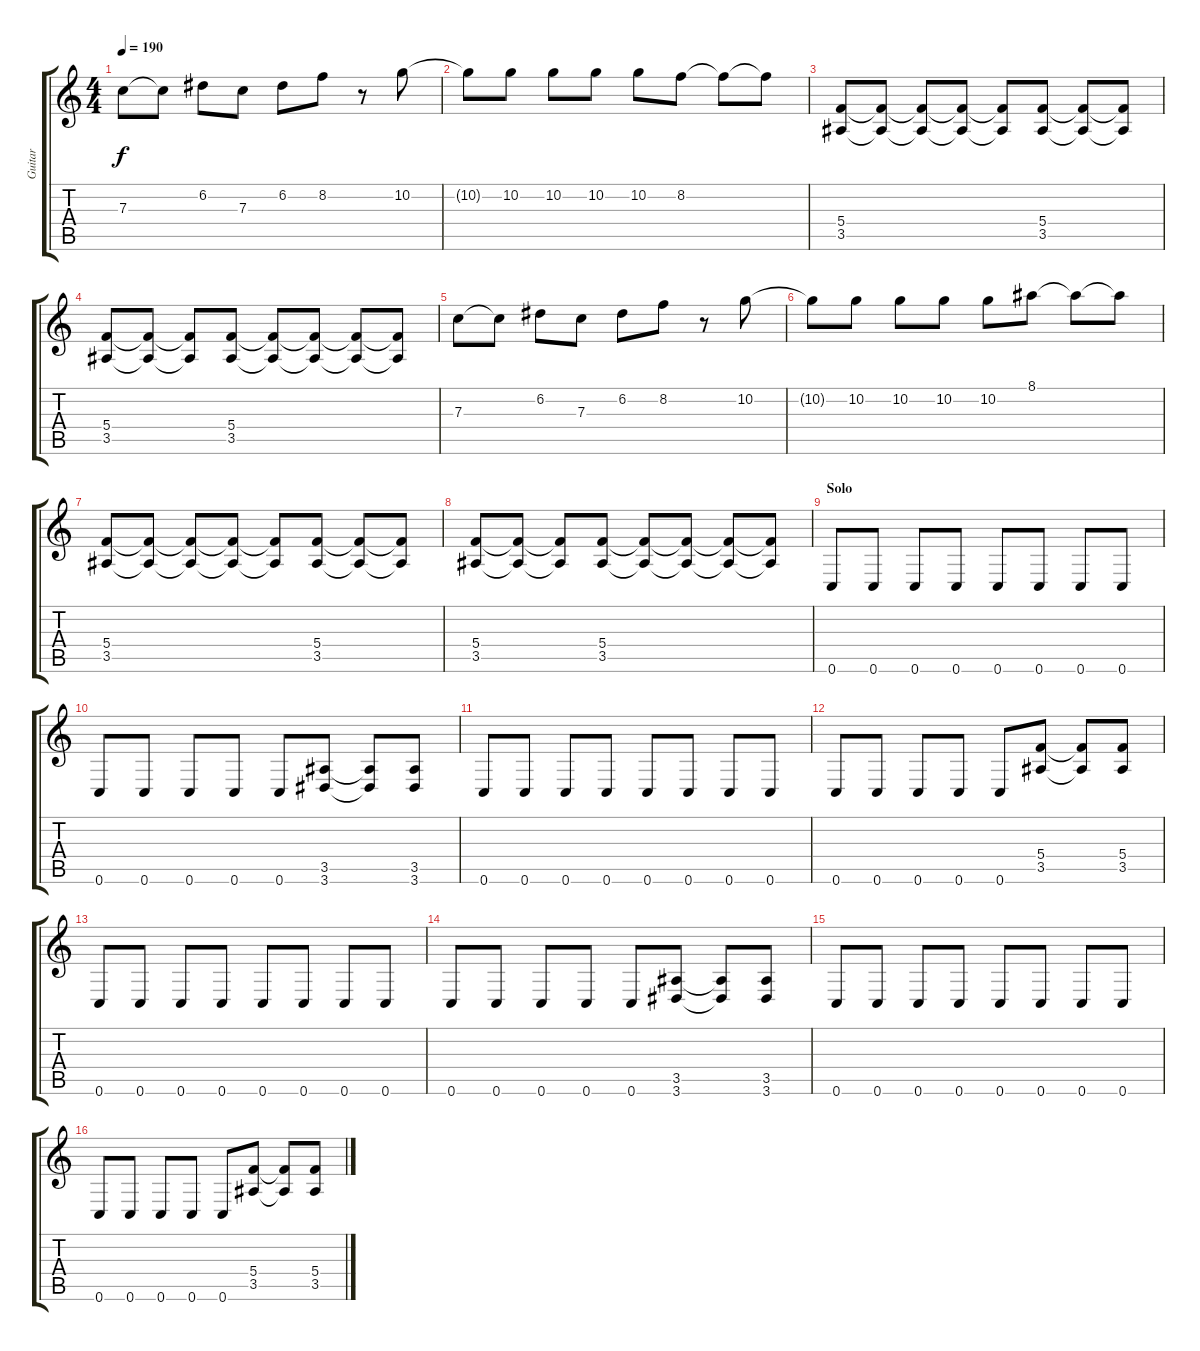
\track ("Guitar" "Guitar") {instrument overdrivenguitar}
\staff {score tabs}
\tuning (D4 A3 F3 C3 G2 C2) {hide}
\ts (4 4)
\tempo 190
\clef g2
\ks c
7.3.8{dy f} 7.3{t}.8 6.2.8 7.3.8 6.2.8 8.2.8 r.8 10.2.8 |
10.2{t}.8 10.2.8 10.2.8 10.2.8 10.2.8 8.2.8 8.2{t}.8 8.2{t}.8 |
(5.4 3.5).8 (5.4{t} 3.5{t}).8 (5.4{t} 3.5{t}).8 (5.4{t} 3.5{t}).8 (5.4{t} 3.5{t}).8 (5.4 3.5).8 (5.4{t} 3.5{t}).8 (5.4{t} 3.5{t}).8 |
(5.4 3.5).8 (5.4{t} 3.5{t}).8 (5.4{t} 3.5{t}).8 (5.4 3.5).8 (5.4{t} 3.5{t}).8 (5.4{t} 3.5{t}).8 (5.4{t} 3.5{t}).8 (5.4{t} 3.5{t}).8 |
7.3.8 7.3{t}.8 6.2.8 7.3.8 6.2.8 8.2.8 r.8 10.2.8 |
10.2{t}.8 10.2.8 10.2.8 10.2.8 10.2.8 8.1.8 8.1{t}.8 8.1{t}.8 |
(5.4 3.5).8 (5.4{t} 3.5{t}).8 (5.4{t} 3.5{t}).8 (5.4{t} 3.5{t}).8 (5.4{t} 3.5{t}).8 (5.4 3.5).8 (5.4{t} 3.5{t}).8 (5.4{t} 3.5{t}).8 |
(5.4 3.5).8 (5.4{t} 3.5{t}).8 (5.4{t} 3.5{t}).8 (5.4 3.5).8 (5.4{t} 3.5{t}).8 (5.4{t} 3.5{t}).8 (5.4{t} 3.5{t}).8 (5.4{t} 3.5{t}).8 |
\section ("" "Solo")
0.6.8 0.6.8 0.6.8 0.6.8 0.6.8 0.6.8 0.6.8 0.6.8 |
0.6.8 0.6.8 0.6.8 0.6.8 0.6.8 (3.5 3.6).8 (3.5{t} 3.6{t}).8 (3.5 3.6).8 |
0.6.8 0.6.8 0.6.8 0.6.8 0.6.8 0.6.8 0.6.8 0.6.8 |
0.6.8 0.6.8 0.6.8 0.6.8 0.6.8 (5.4 3.5).8 (5.4{t} 3.5{t}).8 (5.4 3.5).8 |
0.6.8 0.6.8 0.6.8 0.6.8 0.6.8 0.6.8 0.6.8 0.6.8 |
0.6.8 0.6.8 0.6.8 0.6.8 0.6.8 (3.5 3.6).8 (3.5{t} 3.6{t}).8 (3.5 3.6).8 |
0.6.8 0.6.8 0.6.8 0.6.8 0.6.8 0.6.8 0.6.8 0.6.8 |
0.6.8 0.6.8 0.6.8 0.6.8 0.6.8 (5.4 3.5).8 (5.4{t} 3.5{t}).8 (5.4 3.5).8
